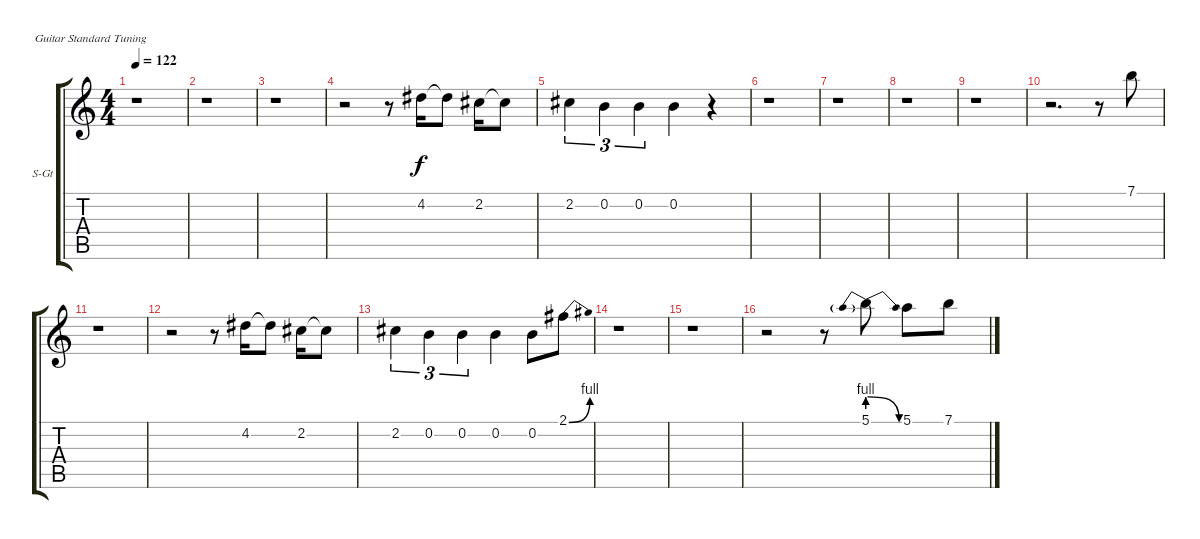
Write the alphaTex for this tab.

\bracketExtendMode groupsimilarinstruments
\firstSystemTrackNameOrientation horizontal
\otherSystemsTrackNameOrientation horizontal
\track ("Voice" "S-Gt") {instrument bagpipe}
\staff {score tabs}
\tuning (E4 B3 G3 D3 A2 E2)
\displaytranspose 12
\ts (4 4)
\tempo 122
\clef g2
\ks c
r.1{dy f} |
r.1 |
r.1 |
r.2 r.8 4.2.16 4.2{t}.8 2.2.16 2.2{t}.8 |
2.2.4{tu (3 2)} 0.2.4{tu (3 2)} 0.2.4{tu (3 2)} 0.2.4 r.4 |
r.1 |
r.1 |
r.1 |
r.1 |
r.2{d} r.8 7.1.8 |
r.1 |
r.2 r.8 4.2.16 4.2{t}.8 2.2.16 2.2{t}.8 |
2.2.4{tu (3 2)} 0.2.4{tu (3 2)} 0.2.4{tu (3 2)} 0.2.4 0.2.8 2.1{be (bend 0 0 60 4)}.8 |
r.1 |
r.1 |
r.2 r.8 5.1{be (prebendrelease 0 4 60 0)}.8 5.1.8 7.1.8
